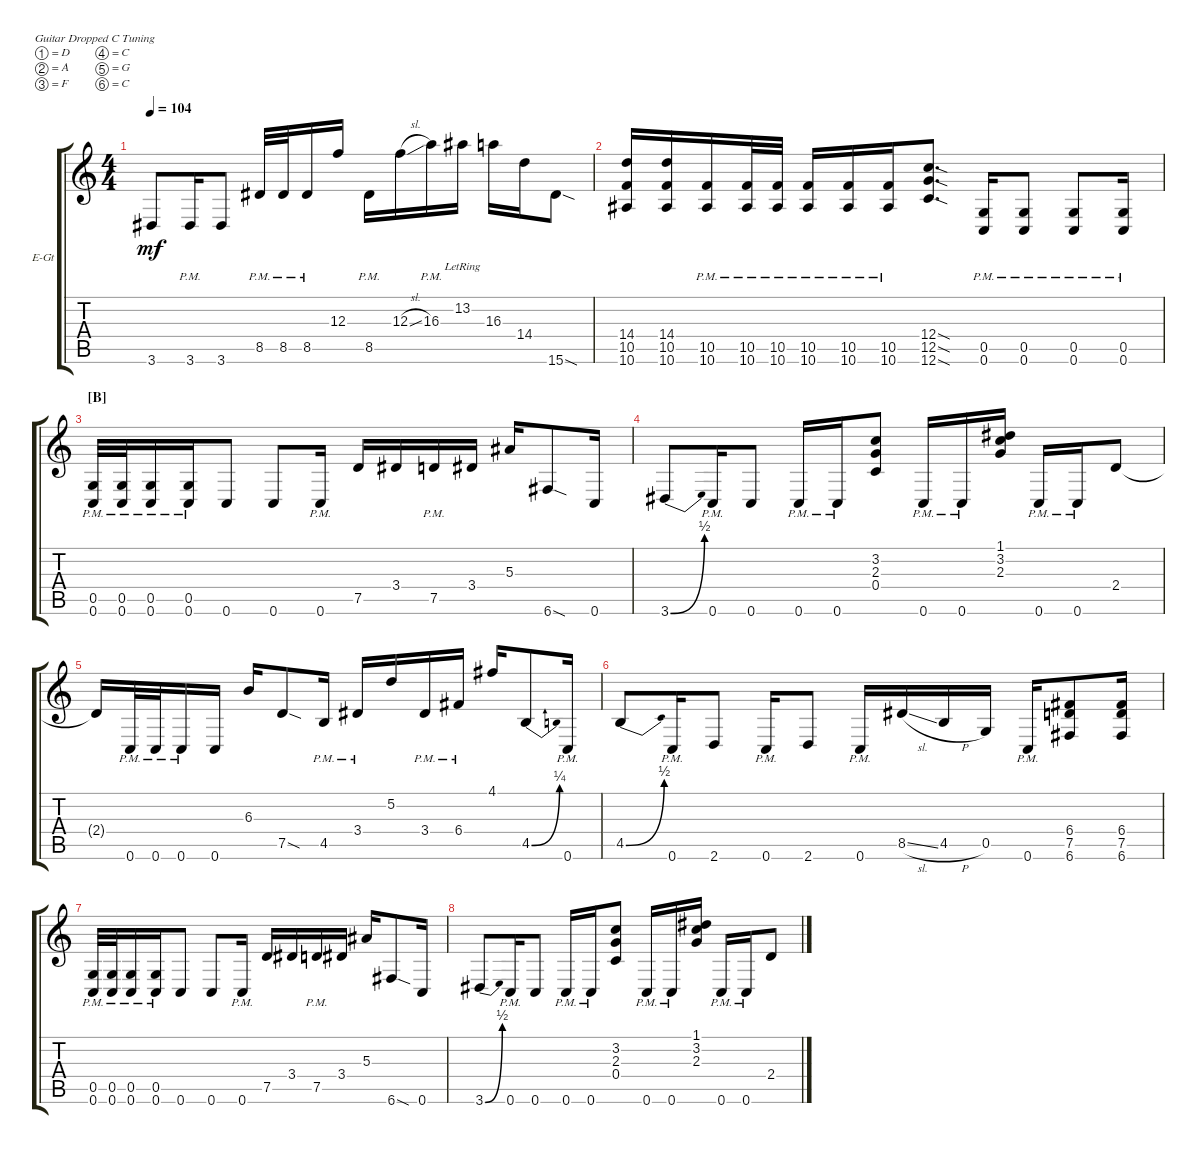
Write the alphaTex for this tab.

\bracketExtendMode groupsimilarinstruments
\firstSystemTrackNameOrientation horizontal
\otherSystemsTrackNameOrientation horizontal
\track ("Guitar 2" "E-Gt") {instrument distortionguitar}
\staff {score tabs}
\tuning (D4 A3 F3 C3 G2 C2)
\ts (4 4)
\tempo 104
\clef g2
\scale
0.333333
\ks c
3.6.8{dy mf} 3.6{pm}.16 3.6.8 8.5{pm}.32 8.5{pm}.32 8.5{pm}.16 12.3.16 8.5{pm}.16 12.3{sl}.16 16.3{pm}.16 13.2{lr}.16 16.3.16 14.4.16 15.6{sod}.8 |
\scale
0.333333 (10.6 10.5 14.4).16 (14.4 10.5 10.6).16 (10.6{pm} 10.5{pm}).16 (10.6{pm} 10.5{pm}).32 (10.6{pm} 10.5{pm}).32 (10.6{pm} 10.5{pm}).16 (10.6{pm} 10.5{pm}).16 (10.6{pm} 10.5{pm}).16 (12.6{sod} 12.5{sod} 12.4{sod}).8{d} (0.6{pm} 0.5{pm}).16 (0.6{pm} 0.5{pm}).8 (0.6{pm} 0.5{pm}).8 (0.6{pm} 0.5{pm}).16 |
\section ("B" "")
\scale
0.333333 (0.6{pm} 0.5{pm}).32 (0.6{pm} 0.5{pm}).32 (0.6{pm} 0.5{pm}).16 (0.6{pm} 0.5{pm}).16 0.6.8 0.6.8 0.6{pm}.16 7.5.16 3.4.16 7.5{pm}.16 3.4.16 5.3.16 6.6{sod}.8 0.6.16 |
\scale
0.333333 3.6{be (bend 0 0 30 2)}.8 0.6{pm}.16 0.6.8 0.6{pm}.16 0.6{pm}.16 (2.3 3.2 0.4).8 0.6{pm}.16 0.6{pm}.16 (1.1 3.2 2.3).16 0.6{pm}.16 0.6{pm}.16 2.4.8 |
\scale
0.333333 2.4{t}.16 0.6{pm}.32 0.6{pm}.32 0.6{pm}.16 0.6.16 6.3.16 7.5{sod}.8 4.5{pm}.16 3.4{pm}.16 5.2.16 3.4{pm}.16 6.4{pm}.16 4.1.16 4.5{be (bend 0 0 59.4 1)}.8 0.6{pm}.16 |
\scale
0.333333 4.5{be (bend 0 0 59.4 2)}.8 0.6{pm}.16 2.6.8 0.6{pm}.16 2.6.8 0.6{pm}.16 8.5{sl}.16 4.5{h}.16 0.5.16 0.6{pm}.16 (6.4 7.5 6.6).8 (6.4 6.6 7.5).16 |
\scale
0.333333 (0.6{pm} 0.5{pm}).32 (0.6{pm} 0.5{pm}).32 (0.6{pm} 0.5{pm}).16 (0.6{pm} 0.5{pm}).16 0.6.8 0.6.8 0.6{pm}.16 7.5.16 3.4.16 7.5{pm}.16 3.4.16 5.3.16 6.6{sod}.8 0.6.16 |
\scale
0.333333 3.6{be (bend 0 0 30 2)}.8 0.6{pm}.16 0.6.8 0.6{pm}.16 0.6{pm}.16 (2.3 3.2 0.4).8 0.6{pm}.16 0.6{pm}.16 (1.1 3.2 2.3).16 0.6{pm}.16 0.6{pm}.16 2.4.8
